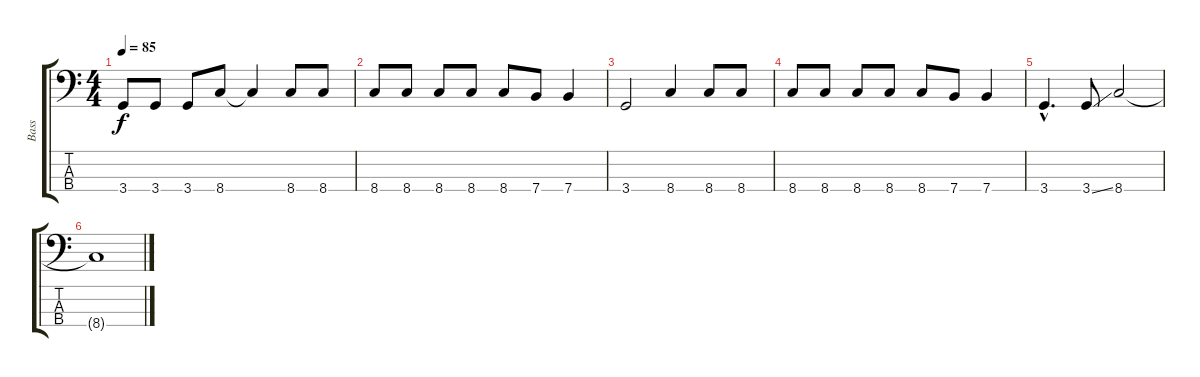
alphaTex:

\track ("Bass" "Bass") {instrument electricbassfinger}
\staff {score tabs}
\tuning (G2 D2 A1 E1) {hide}
\ts (4 4)
\tempo 85
\clef f4
\ks c
3.4.8{dy f} 3.4.8 3.4.8 8.4.8 8.4{t}.4 8.4.8 8.4.8 |
8.4.8 8.4.8 8.4.8 8.4.8 8.4.8 7.4.8 7.4.4 |
3.4.2 8.4.4 8.4.8 8.4.8 |
8.4.8 8.4.8 8.4.8 8.4.8 8.4.8 7.4.8 7.4.4 |
3.4{hac}.4{d} 3.4{ss}.8 8.4.2 |
8.4{t}.1{volume 0}
